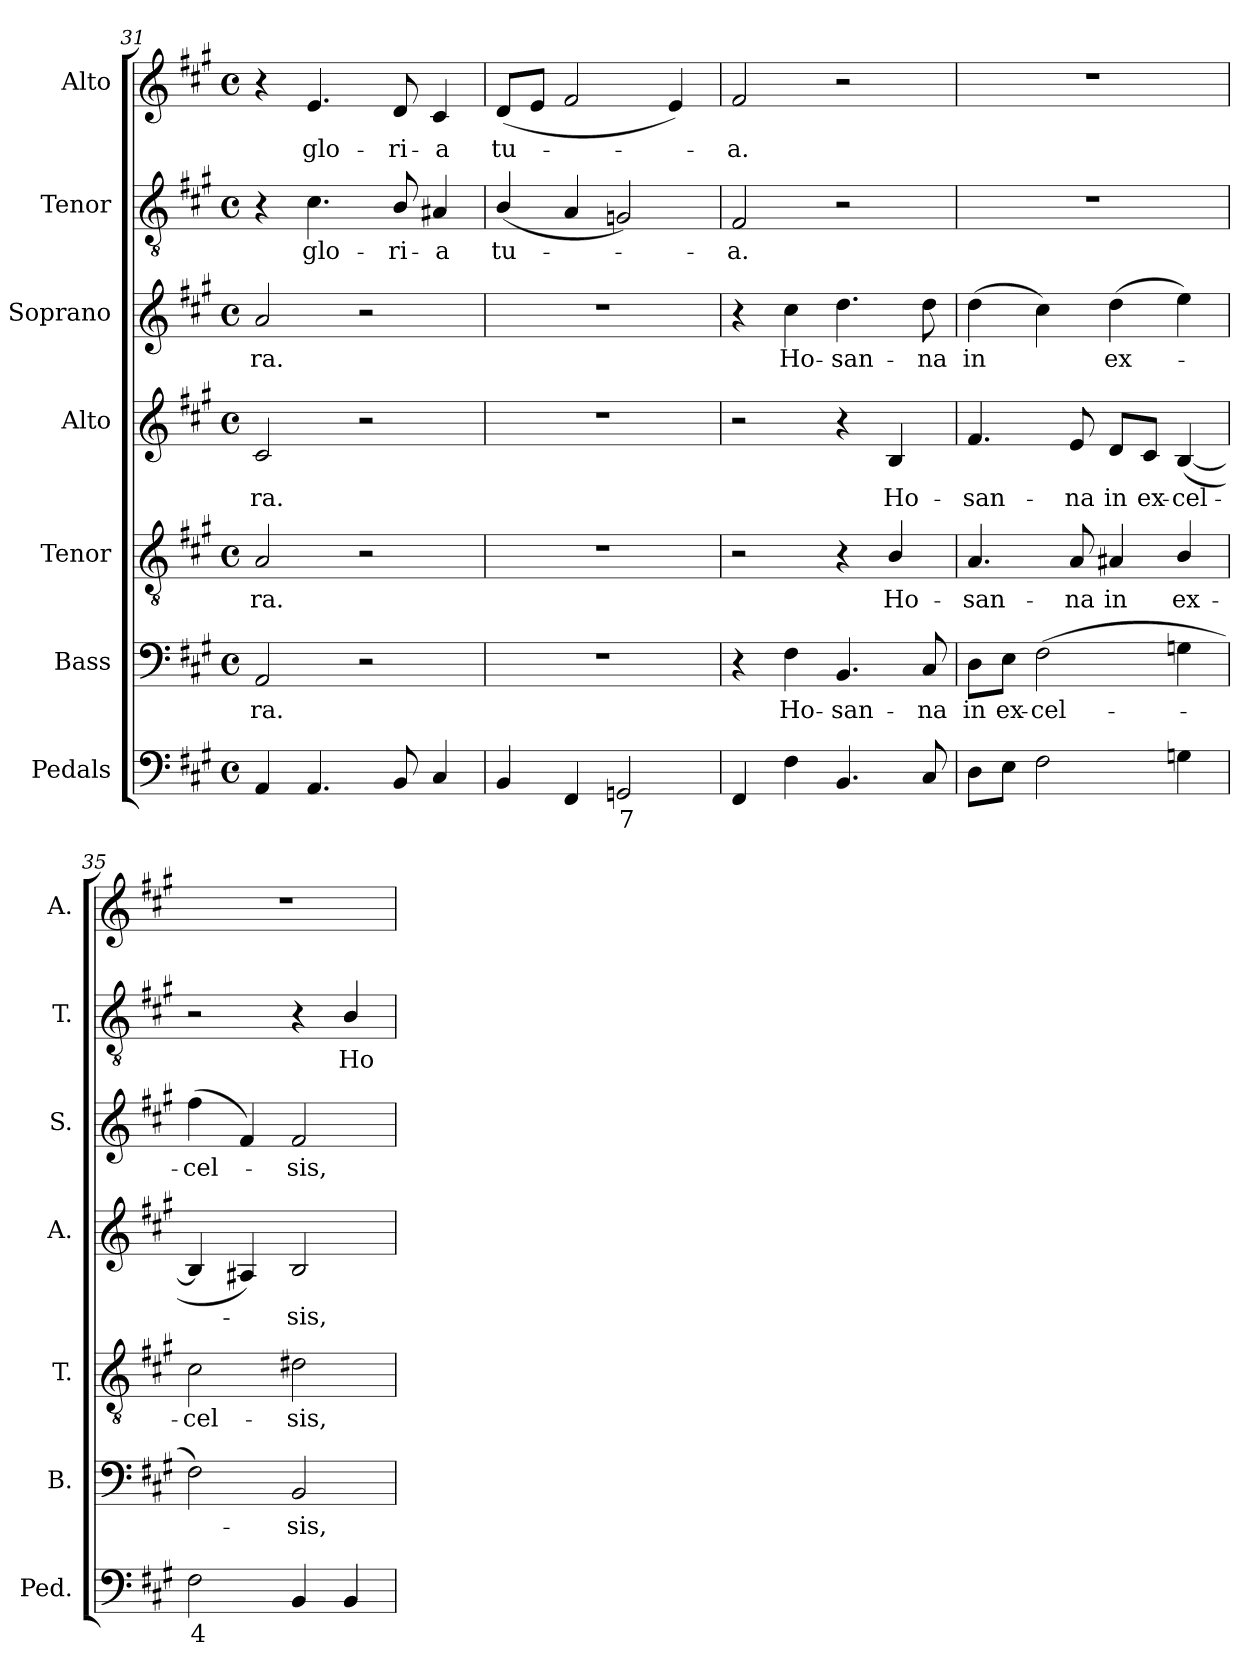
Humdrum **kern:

**kern	**text	**kern	**text	**kern	**text	**kern	**text	**kern	**text	**kern	**text	**kern	**text
*part7	*part7	*part6	*part6	*part5	*part5	*part4	*part4	*part3	*part3	*part2	*part2	*part1	*part1
*staff7	*staff7	*staff6	*staff6	*staff5	*staff5	*staff4	*staff4	*staff3	*staff3	*staff2	*staff2	*staff1	*staff1
*I"Pedals	*	*I"Bass	*	*I"Tenor	*	*I"Alto	*	*I"Soprano	*	*I"Tenor	*	*I"Alto	*
*I'Ped.	*	*I'B.	*	*I'T.	*	*I'A.	*	*I'S.	*	*I'T.	*	*I'A.	*
*clefF4	*	*clefF4	*	*clefGv2	*	*clefG2	*	*clefG2	*	*clefGv2	*	*clefG2	*
*	*	*	*	*ITrd7c12	*	*	*	*	*	*ITrd7c12	*	*	*
*k[f#c#g#]	*	*k[f#c#g#]	*	*k[f#c#g#]	*	*k[f#c#g#]	*	*k[f#c#g#]	*	*k[f#c#g#]	*	*k[f#c#g#]	*
*A:	*	*A:	*	*A:	*	*A:	*	*A:	*	*A:	*	*A:	*
*M4/4	*	*M4/4	*	*M4/4	*	*M4/4	*	*M4/4	*	*M4/4	*	*M4/4	*
*met(c)	*	*met(c)	*	*met(c)	*	*met(c)	*	*met(c)	*	*met(c)	*	*met(c)	*
=31	=31	=31	=31	=31	=31	=31	=31	=31	=31	=31	=31	=31	=31
!	!	!	!LO:LY:b:color=#000000	!	!	!	!	!	!	!	!	!	!
!	!	!	!	!	!LO:LY:b:color=#000000	!	!	!	!	!	!	!	!
!	!	!	!	!	!	!	!LO:LY:b:color=#000000	!	!	!	!	!	!
!	!	!	!	!	!	!	!	!	!LO:LY:b:color=#000000	!	!	!	!
4AAi/	.	2AAi/	-ra.	2AAi/	-ra.	2c#i/	-ra.	2ai/	-ra.	4r	.	4r	.
!	!	!	!	!	!	!	!	!	!	!	!LO:LY:b:color=#000000	!	!
!	!	!	!	!	!	!	!	!	!	!	!	!	!LO:LY:b:color=#000000
4.AAi/	.	.	.	.	.	.	.	.	.	4.C#i\	glo-	4.ei/	glo-
.	.	2r	.	2r	.	2r	.	2r	.	.	.	.	.
!	!	!	!	!	!	!	!	!	!	!	!LO:LY:b:color=#000000	!	!
!	!	!	!	!	!	!	!	!	!	!	!	!	!LO:LY:b:color=#000000
8BBi/	.	.	.	.	.	.	.	.	.	8BBi/	-ri-	8di/	-ri-
!	!	!	!	!	!	!	!	!	!	!	!LO:LY:b:color=#000000	!	!
!	!	!	!	!	!	!	!	!	!	!	!	!	!LO:LY:b:color=#000000
4C#i/	.	.	.	.	.	.	.	.	.	4AA#Xi/	-a	4c#i/	-a
=32	=32	=32	=32	=32	=32	=32	=32	=32	=32	=32	=32	=32	=32
!	!	!	!	!	!	!	!	!	!	!	!LO:LY:b:color=#000000	!	!
!	!	!	!	!	!	!	!	!	!	!	!	!	!LO:LY:b:color=#000000
4BBi/	.	1r	.	1r	.	1r	.	1r	.	(4BBi/	tu-	(8di/L	tu-
.	.	.	.	.	.	.	.	.	.	.	.	8ei/J	.
4FF#i/	.	.	.	.	.	.	.	.	.	4AAi/	.	2f#i/	.
!	!LO:LY:b:color=#000000	!	!	!	!	!	!	!	!	!	!	!	!
2GGni/	7	.	.	.	.	.	.	.	.	2GGni/)	.	.	.
.	.	.	.	.	.	.	.	.	.	.	.	4ei/)	.
!!LO:LB:g=z
=33	=33	=33	=33	=33	=33	=33	=33	=33	=33	=33	=33	=33	=33
!	!	!	!	!	!	!	!	!	!	!	!LO:LY:b:color=#000000	!	!
!	!	!	!	!	!	!	!	!	!	!	!	!	!LO:LY:b:color=#000000
4FF#i/	.	4r	.	2r	.	2r	.	4r	.	2FF#i/	-a.	2f#i/	-a.
!	!	!	!LO:LY:b:color=#000000	!	!	!	!	!	!	!	!	!	!
!	!	!	!	!	!	!	!	!	!LO:LY:b:color=#000000	!	!	!	!
4F#i\	.	4F#i\	Ho-	.	.	.	.	4cc#i\	Ho-	.	.	.	.
!	!	!	!LO:LY:b:color=#000000	!	!	!	!	!	!	!	!	!	!
!	!	!	!	!	!	!	!	!	!LO:LY:b:color=#000000	!	!	!	!
4.BBi/	.	4.BBi/	-san-	4r	.	4r	.	4.ddi\	-san-	2r	.	2r	.
!	!	!	!	!	!LO:LY:b:color=#000000	!	!	!	!	!	!	!	!
!	!	!	!	!	!	!	!LO:LY:b:color=#000000	!	!	!	!	!	!
.	.	.	.	4BBi/	Ho-	4Bi/	Ho-	.	.	.	.	.	.
!	!	!	!LO:LY:b:color=#000000	!	!	!	!	!	!	!	!	!	!
!	!	!	!	!	!	!	!	!	!LO:LY:b:color=#000000	!	!	!	!
8C#i/	.	8C#i/	-na	.	.	.	.	8ddi\	-na	.	.	.	.
=34	=34	=34	=34	=34	=34	=34	=34	=34	=34	=34	=34	=34	=34
!	!	!	!LO:LY:b:color=#000000	!	!	!	!	!	!	!	!	!	!
!	!	!	!	!	!LO:LY:b:color=#000000	!	!	!	!	!	!	!	!
!	!	!	!	!	!	!	!LO:LY:b:color=#000000	!	!	!	!	!	!
!	!	!	!	!	!	!	!	!	!LO:LY:b:color=#000000	!	!	!	!
8Di\L	.	8Di\L	in	4.AAi/	-san-	4.f#i/	-san-	(4ddi\	in	1r	.	1r	.
!	!	!	!LO:LY:b:color=#000000	!	!	!	!	!	!	!	!	!	!
8Ei\J	.	8Ei\J	ex-	.	.	.	.	.	.	.	.	.	.
!	!	!	!LO:LY:b:color=#000000	!	!	!	!	!	!	!	!	!	!
2F#i\	.	(2F#i\	-cel-	.	.	.	.	4cc#i\)	.	.	.	.	.
!	!	!	!	!	!LO:LY:b:color=#000000	!	!	!	!	!	!	!	!
!	!	!	!	!	!	!	!LO:LY:b:color=#000000	!	!	!	!	!	!
.	.	.	.	8AAi/	-na	8ei/	-na	.	.	.	.	.	.
!	!	!	!	!	!LO:LY:b:color=#000000	!	!	!	!	!	!	!	!
!	!	!	!	!	!	!	!LO:LY:b:color=#000000	!	!	!	!	!	!
!	!	!	!	!	!	!	!	!	!LO:LY:b:color=#000000	!	!	!	!
.	.	.	.	4AA#Xi/	in	8di/L	in	(4ddi\	ex-	.	.	.	.
!	!	!	!	!	!	!	!LO:LY:b:color=#000000	!	!	!	!	!	!
.	.	.	.	.	.	8c#i/J	ex-	.	.	.	.	.	.
!	!	!	!	!	!LO:LY:b:color=#000000	!	!	!	!	!	!	!	!
!	!	!	!	!	!	!	!LO:LY:b:color=#000000	!	!	!	!	!	!
4Gni\	.	4Gni\	.	4BBi/	ex-	([4Bi/	-cel-	4eei\)	.	.	.	.	.
=35	=35	=35	=35	=35	=35	=35	=35	=35	=35	=35	=35	=35	=35
!	!LO:LY:b:color=#000000	!	!	!	!	!	!	!	!	!	!	!	!
!	!	!	!	!	!LO:LY:b:color=#000000	!	!	!	!	!	!	!	!
!	!	!	!	!	!	!	!	!	!LO:LY:b:color=#000000	!	!	!	!
2F#i\	4	2F#i\)	.	2C#i\	-cel-	4Bi/]	.	(4ff#i\	-cel-	2r	.	1r	.
.	.	.	.	.	.	4A#Xi/)	.	4f#i/)	.	.	.	.	.
!	!	!	!LO:LY:b:color=#000000	!	!	!	!	!	!	!	!	!	!
!	!	!	!	!	!LO:LY:b:color=#000000	!	!	!	!	!	!	!	!
!	!	!	!	!	!	!	!LO:LY:b:color=#000000	!	!	!	!	!	!
!	!	!	!	!	!	!	!	!	!LO:LY:b:color=#000000	!	!	!	!
4BBi/	.	2BBi/	-sis,	2D#Xi\	-sis,	2Bi/	-sis,	2f#i/	-sis,	4r	.	.	.
!	!	!	!	!	!	!	!	!	!	!	!LO:LY:b:color=#000000	!	!
4BBi/	.	.	.	.	.	.	.	.	.	4BBi/	Ho-	.	.
=	=	=	=	=	=	=	=	=	=	=	=	=	=
*-	*-	*-	*-	*-	*-	*-	*-	*-	*-	*-	*-	*-	*-
